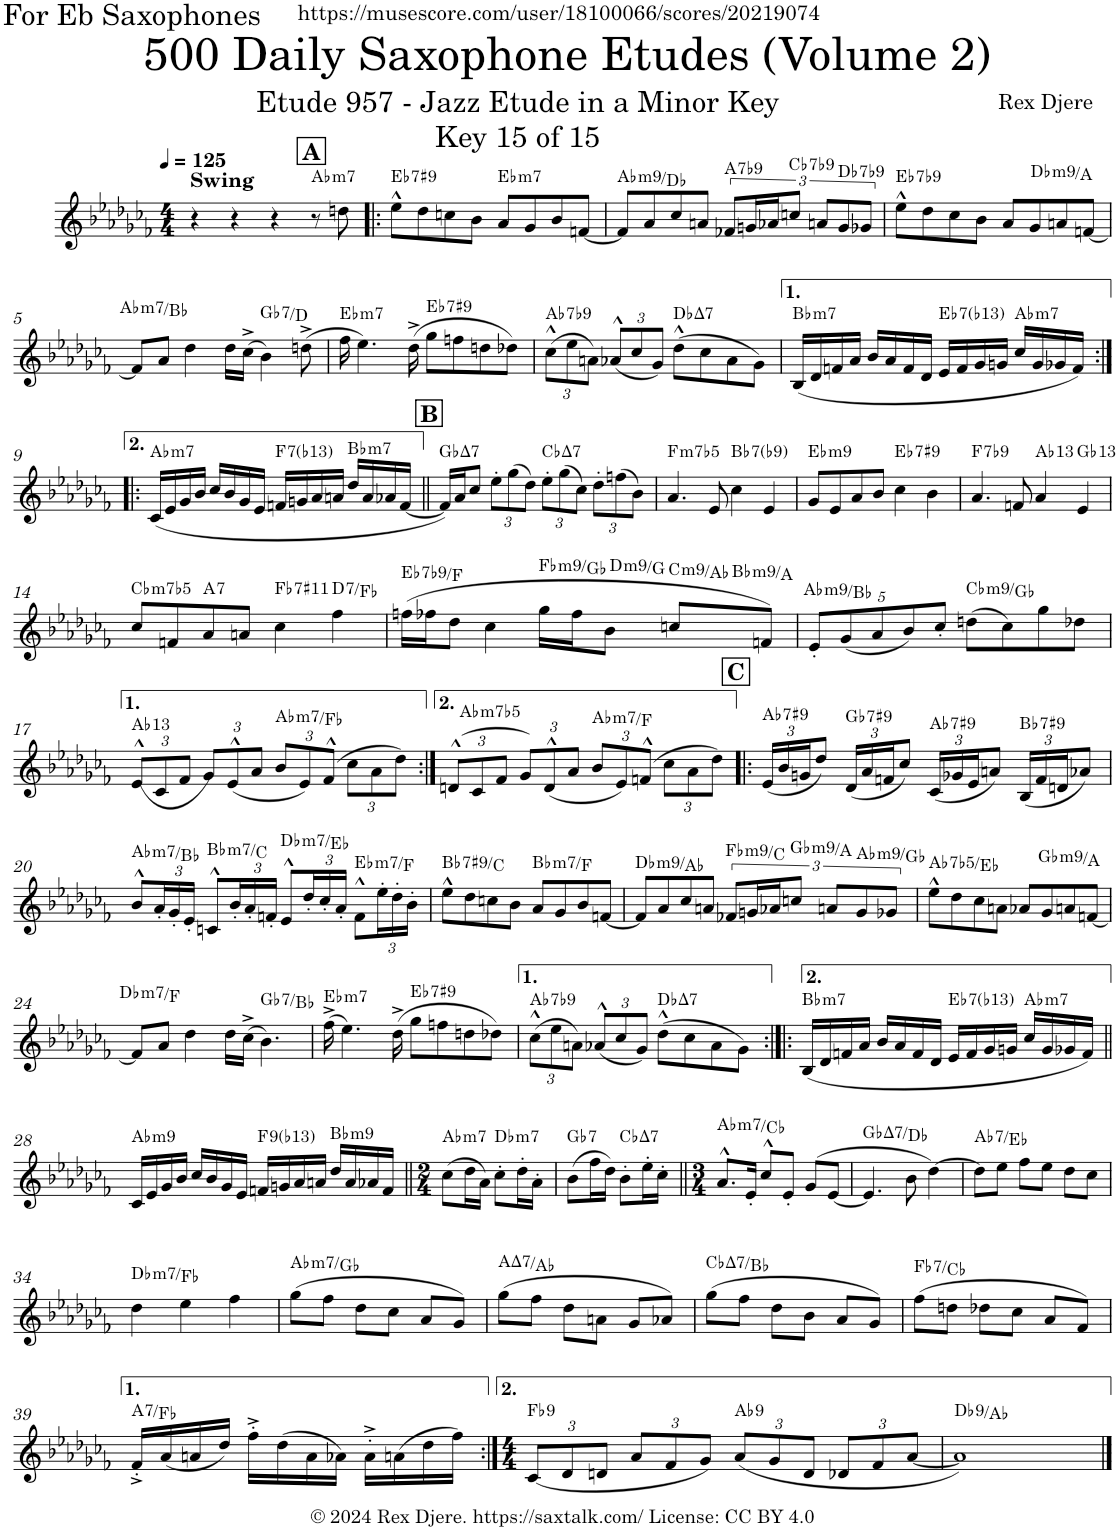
**kern	**harte
*part1	*part1
*staff1	*
*I"Alto Saxophone	*
*I'A. Sax.	*
*clefG2	*
*Trd5c9	*
*k[b-e-a-d-g-c-f-]	*
*M4/4	*
*MM125	*
!!LO:REH:place=s1:a:B:cj:fs=14:t=A:qo=3
=1	=1
!LO:TX:a:B:t=Swing	!
4r	.
4r	.
4r	.
!	!LO:H:kt=m7
8r	Ab:min7
8ddn\	.
=2!|:	=2!|:
!	!LO:H:kt=7
8ee-^^\L	Eb:7(#9)
8dd-\	.
8ccn\	.
8b-\J	.
!	!LO:H:kt=m7
8a-/L	Eb:min7
8g-/	.
8b-/	.
[8fn/J	.
=3	=3
!	!LO:H:kt=m9
8f/L]	Ab:min9/4
8a-/	.
8cc-/	.
8an/J	.
!	!LO:H:kt=7
12f-X/L	A:7(b9)
24gn/L	.
24a-X/J	.
!	!LO:H:kt=7
12ccn/J	Cb:7(b9)
12an/L	.
!	!LO:H:kt=7
12g/	Db:7(b9)
12g-X/J	.
=4	=4
!	!LO:H:kt=7
8ee-^^\L	Eb:7(b9)
8dd-\	.
8cc-\	.
8b-\J	.
8a-/L	.
8g-/	.
!	!LO:H:kt=m9
8an/	Db:min9/#5
[8fn/J	.
!!LO:LB:g=z
=5	=5
!	!LO:H:kt=m7
8f/L]	Ab:min7/2
8a-/J	.
4dd-\	.
16dd-\LL	.
(16cc-^\JJ	.
!	!LO:H:kt=7
4b-\)	Gb:7/#5
(8ddn^\	.
=6	=6
!	!LO:H:kt=m7
16ff-\	Eb:min7
4.ee-\)	.
(16dd-^\	.
!	!LO:H:kt=7
8gg-\L	Eb:7(#9)
8ffn\	.
8ddn\	.
8dd-X\J)	.
=7	=7
*Xbrackettup	*
!	!LO:H:kt=7
(12cc-^^\L	Ab:7(b9)
12ee-\	.
12an\J)	.
(12a-X^^/L	.
12cc-/	.
12g-/J)	.
!	!LO:H:kt=7
(8dd-^^\L	Db:maj7
8cc-\	.
8a-\	.
8g-\J)	.
=8	=8
!	!LO:H:kt=m7
(16B-/LL	Bb:min7
16d-/	.
16fn/	.
16a-/JJ	.
16b-/LL	.
16a-/	.
16f/	.
16d-/JJ	.
!	!LO:H:kt=7
16e-/LL	Eb:7(b13)
16f/	.
16g-/	.
16gn/JJ	.
!	!LO:H:kt=m7
16cc-/LL	Ab:min7
16g/	.
16g-X/	.
16f/JJ)	.
!!LO:LB:g=z
=9:|!|:	=9:|!|:
!	!LO:H:kt=m7
(16c-/LL	Ab:min7
16e-/	.
16g-/	.
16b-/JJ	.
16cc-/LL	.
16b-/	.
16g-/	.
16e-/JJ	.
!	!LO:H:kt=7
16fn/LL	F:7(b13)
16gn/	.
16a-/	.
16an/JJ	.
!	!LO:H:kt=m7
16dd-/LL	Bb:min7
16a/	.
16a-X/	.
[16f/JJ	.
!!LO:REH:place=s1:a:B:cj:fs=14:t=B
=10||	=10||
!	!LO:H:kt=7
16f/LL])	Gb:maj7
16a-/J	.
8cc-/J	.
12ee-'\L	.
(12gg-\	.
12dd-\J)	.
!	!LO:H:kt=7
12ee-'\L	Cb:maj7
(12gg-\	.
12cc-\J)	.
12dd-'\L	.
(12ffn\	.
12b-\J)	.
=11	=11
!	!LO:H:kt=m7b5
4.a-/	F:hdim7
8e-/	.
!	!LO:H:kt=7
4cc-\	Bb:7(b9)
4e-/	.
=12	=12
!	!LO:H:kt=m9
8g-/L	Eb:min9
8e-/	.
8a-/	.
8b-/J	.
!	!LO:H:kt=7
4cc-\	Eb:7(#9)
4b-\	.
=13	=13
!	!LO:H:kt=7
4.a-/	F:7(b9)
8fn/	.
!	!LO:H:kt=13
4a-/	Ab:9(11,13)
!	!LO:H:kt=13
4e-/	Gb:9(11,13)
!!LO:LB:g=z
=14	=14
!	!LO:H:kt=m7b5
8cc-/L	Cb:hdim7
8fn/	.
!	!LO:H:kt=7
8a-/	A:7
8an/J	.
!	!LO:H:kt=7
4cc-\	Fb:7(#11)
!	!LO:H:kt=7
4ff-\	D:7/bb3
=15	=15
!	!LO:H:kt=7
(16ffn\LL	Eb:7(b9)/2
16ff-X\J	.
8dd-\J	.
4cc-\	.
!	!LO:H:kt=m9
16gg-\LL	Fb:min9/2
16ff-\J	.
!	!LO:H:kt=m9
8b-\J	D:min9/4
!	!LO:H:kt=m9
8ccn/L	C:min9/b6
!	!LO:H:kt=m9
8fn/J)	Bb:min9/7
=16	=16
!	!LO:H:kt=m9
10e-'/L	Ab:min9/2
(10g-/	.
10a-/	.
10b-/)	.
10cc-'/J	.
!	!LO:H:kt=m9
(8ddn\L	Cb:min9/5
8cc-\)	.
8gg-\	.
8dd-X\J	.
!!LO:LB:g=z
=17	=17
!	!LO:H:kt=13
(<12e-^^/L	Ab:9(11,13)
12c-/	.
12f-/J	.
12g-/L)	.
(12e-^^/	.
12a-/J	.
!	!LO:H:kt=m7
12b-/L	Ab:min7/b6
12e-/)	.
(12f-^^/J	.
12cc-\L	.
12a-\	.
12dd-\J)	.
=18:|!	=18:|!
!	!LO:H:kt=m7b5
(>12dn^^/L	Ab:hdim7
12c-/	.
12f-/J	.
12g-/L)	.
(12d^^/	.
12a-/J	.
!	!LO:H:kt=m7
12b-/L	Ab:min7/6
12e-/)	.
(12fn^^/J	.
12cc-\L	.
12a-\	.
12dd-\J)	.
!!LO:REH:place=s1:a:B:cj:fs=14:t=C
=19!|:	=19!|:
!	!LO:H:kt=7
(24e-/LL	Ab:7(#9)
24b-/	.
24gn/J	.
8dd-/J)	.
!	!LO:H:kt=7
(24d-/LL	Gb:7(#9)
24a-/	.
24fn/J	.
8cc-/J)	.
!	!LO:H:kt=7
(24c-/LL	Ab:7(#9)
24g-X/	.
24e-/J	.
8an/J)	.
!	!LO:H:kt=7
(24B-/LL	Bb:7(#9)
24f/	.
24dn/J	.
8a-X/J)	.
!!LO:LB:g=z
=20	=20
!	!LO:H:kt=m7
8b-^^/L	Ab:min7/2
24a-'/L	.
24g-'/	.
24e-'/JJ	.
!	!LO:H:kt=m7
8cn^^/L	Bb:min7/2
24b-'/L	.
24a-'/	.
24fn'/JJ	.
!	!LO:H:kt=m7
8e-^^/L	Db:min7/2
24dd-'/L	.
24cc-'/	.
24a-'/JJ	.
!	!LO:H:kt=m7
8f^^\L	Eb:min7/2
24ee-'\L	.
24dd-'\	.
24b-'\JJ	.
=21	=21
!	!LO:H:kt=7
8ee-^^\L	Bb:7(#9)/2
8dd-\	.
8ccn\	.
8b-\J	.
!	!LO:H:kt=m7
8a-/L	Bb:min7/5
8g-/	.
8b-/	.
[8fn/J	.
=22	=22
!	!LO:H:kt=m9
8f/L]	Db:min9/5
8a-/	.
8cc-/	.
8an/J	.
*brackettup	*
!	!LO:H:kt=m9
12f-X/L	Fb:min9/#5
24gn/L	.
24a-X/J	.
!	!LO:H:kt=m9
12ccn/J	Gb:min9/#2
12an/L	.
!	!LO:H:kt=m9
12g/	Ab:min9/b7
12g-X/J	.
=23	=23
!	!LO:H:kt=7
8ee-^^\L	Ab:(3,b5,b7)/5
8dd-\	.
8cc-\	.
8an\J	.
8a-X/L	.
8g-/	.
!	!LO:H:kt=m9
8an/	Gb:min9/#2
[8fn/J	.
!!LO:LB:g=z
=24	=24
!	!LO:H:kt=m7
8f/L]	Db:min7/3
8a-/J	.
4dd-\	.
16dd-\LL	.
(16cc-^\JJ	.
!	!LO:H:kt=7
4.b-\)	Gb:7/3
=25	=25
!	!LO:H:kt=m7
(16ff-^\	Eb:min7
4.ee-\)	.
(16dd-^\	.
!	!LO:H:kt=7
8gg-\L	Eb:7(#9)
8ffn\	.
8ddn\	.
8dd-X\J)	.
=26	=26
*Xbrackettup	*
!	!LO:H:kt=7
(12cc-^^\L	Ab:7(b9)
12ee-\	.
12an\J)	.
(12a-X^^/L	.
12cc-/	.
12g-/J)	.
!	!LO:H:kt=7
(8dd-^^\L	Db:maj7
8cc-\	.
8a-\	.
8g-\J)	.
=27:|!|:	=27:|!|:
!	!LO:H:kt=m7
(16B-/LL	Bb:min7
16d-/	.
16fn/	.
16a-/JJ	.
16b-/LL	.
16a-/	.
16f/	.
16d-/JJ	.
!	!LO:H:kt=7
16e-/LL	Eb:7(b13)
16f/	.
16g-/	.
16gn/JJ	.
!	!LO:H:kt=m7
16cc-/LL	Ab:min7
16g/	.
16g-X/	.
16f/JJ)	.
!!LO:LB:g=z
=28||	=28||
!	!LO:H:kt=m9
16c-/LL	Ab:min9
16e-/	.
16g-/	.
16b-/JJ	.
16cc-/LL	.
16b-/	.
16g-/	.
16e-/JJ	.
!	!LO:H:kt=9
16fn/LL	F:9(b13)
16gn/	.
16a-/	.
16an/JJ	.
!	!LO:H:kt=m9
16dd-/LL	Bb:min9
16a/	.
16a-X/	.
16f/JJ	.
=29||	=29||
*M2/4	*
!	!LO:H:kt=m7
(8cc-\L	Ab:min7
16dd-\L	.
16a-\JJ)	.
!	!LO:H:kt=m7
8cc-'\L	Db:min7
16dd-'\L	.
16a-'\JJ	.
=30	=30
!	!LO:H:kt=7
(8b-\L	Gb:7
16ff-\L	.
16dd-\JJ)	.
!	!LO:H:kt=7
8b-'\L	Cb:maj7
16ee-'\L	.
16cc-'\JJ	.
=31||	=31||
*M3/4	*
!	!LO:H:kt=m7
8.a-^^/L	Ab:min7/b3
16e-'/Jk	.
8cc-^^/L	.
8e-'/J	.
(8g-/L	.
[8e-/J	.
=32	=32
!	!LO:H:kt=7
4.e-/]	Gb:maj7/5
8b-\	.
[4dd-\)	.
=33	=33
!	!LO:H:kt=7
8dd-\L]	Ab:7/5
8ee-\J	.
8ff-\L	.
8ee-\J	.
8dd-\L	.
8cc-\J	.
!!LO:LB:g=z
=34	=34
!	!LO:H:kt=m7
4dd-\	Db:min7/b3
4ee-\	.
4ff-\	.
=35	=35
!	!LO:H:kt=m7
(8gg-\L	Ab:min7/b7
8ff-\J	.
8dd-\L	.
8cc-\J	.
8a-/L	.
8g-/J)	.
=36	=36
!	!LO:H:kt=7
(8gg-\L	A:maj7/bb8
8ff-\J	.
8dd-\L	.
8an\J	.
8g-/L	.
8a-X/J)	.
=37	=37
!	!LO:H:kt=7
(8gg-\L	Cb:maj7/7
8ff-\J	.
8dd-\L	.
8b-\J	.
8a-/L	.
8g-/J)	.
=38	=38
!	!LO:H:kt=7
(8ff-\L	Fb:7/5
8ddn\J	.
8dd-X\L	.
8cc-\J	.
8a-/L	.
8f-/J)	.
!!LO:LB:g=z
=39	=39
!	!LO:H:kt=7
16f-'^/LL	A:7/bb6
(16a-/	.
16an/	.
16dd-/JJ)	.
16ff-'^\LL	.
(16dd-\	.
16a\	.
16a-X\JJ)	.
16a-'^\LL	.
(16an\	.
16dd-\	.
16ff-\JJ)	.
=40:|!	=40:|!
*M4/4	*
!	!LO:H:kt=9
(12c-/L	Fb:9
12d-/	.
12dn/J	.
12a-/L	.
12f-/	.
12g-/J)	.
!	!LO:H:kt=9
(12a-/L	Ab:9
12g-/	.
12d/J	.
12d-X/L	.
12f-/	.
[12a-/J	.
=41	=41
!	!LO:H:kt=9
1a-])	Db:9/5
==	==
*-	*-
